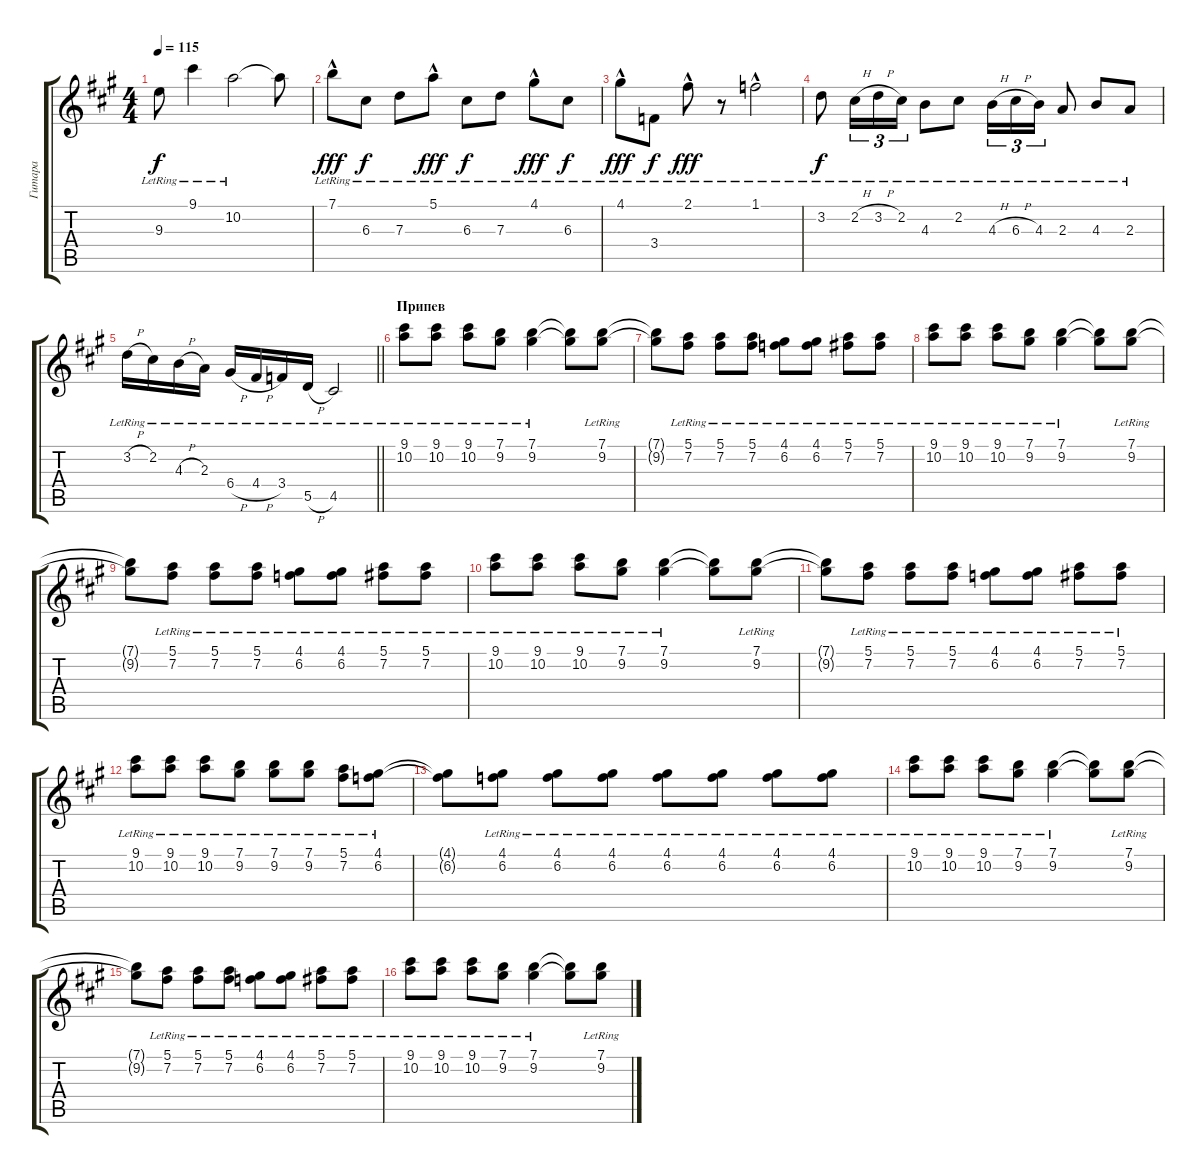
\track ("Гитара" "Гитара") {instrument acousticguitarsteel}
\staff {score tabs}
\tuning (E4 B3 G3 D3 A2 E2) {hide}
\ts (4 4)
\tempo 115
\clef g2
\ks f#minor
9.3{lr}.8{dy f} 9.1{lr}.4 10.2{lr}.2 10.2{t}.8 |
7.1{hac lr}.8{dy fff} 6.3{lr}.8{dy f} 7.3{lr}.8 5.1{hac lr}.8{dy fff} 6.3{lr}.8{dy f} 7.3{lr}.8 4.1{hac lr}.8{dy fff} 6.3{lr}.8{dy f} |
4.1{hac lr}.8{dy fff} 3.4{lr}.8{dy f} 2.1{hac lr}.8{dy fff} r.8 1.1{hac lr}.2 |
3.2{lr}.8{dy f volume 16} 2.2{h lr}.16{tu (3 2)} 3.2{h lr}.16{tu (3 2)} 2.2{lr}.16{tu (3 2)} 4.3{lr}.8 2.2{lr}.8 4.3{h lr}.16{tu (3 2)} 6.3{h lr}.16{tu (3 2)} 4.3{lr}.16{tu (3 2)} 2.3{lr}.8 4.3{lr}.8 2.3{lr}.8 |
\barLineRight lightlight
3.2{h lr}.16 2.2{lr}.16 4.3{h lr}.16 2.3{lr}.16 6.4{h lr}.16 4.4{h lr}.16 3.4{lr}.16 5.5{h lr}.16 4.5{lr}.2 |
\section ("" "Припев")
(9.1{lr} 10.2{lr}).8 (9.1{lr} 10.2{lr}).8 (9.1{lr} 10.2{lr}).8 (7.1{lr} 9.2{lr}).8 (7.1{lr} 9.2{lr}).4 (7.1{t} 9.2{t}).8 (7.1{lr} 9.2{lr}).8 |
(7.1{t} 9.2{t}).8 (5.1{lr} 7.2{lr}).8 (5.1{lr} 7.2{lr}).8 (5.1{lr} 7.2{lr}).8 (4.1{lr} 6.2{lr}).8 (4.1{lr} 6.2{lr}).8 (5.1{lr} 7.2{lr}).8 (5.1{lr} 7.2{lr}).8 |
(9.1{lr} 10.2{lr}).8 (9.1{lr} 10.2{lr}).8 (9.1{lr} 10.2{lr}).8 (7.1{lr} 9.2{lr}).8 (7.1{lr} 9.2{lr}).4 (7.1{t} 9.2{t}).8 (7.1{lr} 9.2{lr}).8 |
(7.1{t} 9.2{t}).8 (5.1{lr} 7.2{lr}).8 (5.1{lr} 7.2{lr}).8 (5.1{lr} 7.2{lr}).8 (4.1{lr} 6.2{lr}).8 (4.1{lr} 6.2{lr}).8 (5.1{lr} 7.2{lr}).8 (5.1{lr} 7.2{lr}).8 |
(9.1{lr} 10.2{lr}).8 (9.1{lr} 10.2{lr}).8 (9.1{lr} 10.2{lr}).8 (7.1{lr} 9.2{lr}).8 (7.1{lr} 9.2{lr}).4 (7.1{t} 9.2{t}).8 (7.1{lr} 9.2{lr}).8 |
(7.1{t} 9.2{t}).8 (5.1{lr} 7.2{lr}).8 (5.1{lr} 7.2{lr}).8 (5.1{lr} 7.2{lr}).8 (4.1{lr} 6.2{lr}).8 (4.1{lr} 6.2{lr}).8 (5.1{lr} 7.2{lr}).8 (5.1{lr} 7.2{lr}).8 |
(9.1{lr} 10.2{lr}).8 (9.1{lr} 10.2{lr}).8 (9.1{lr} 10.2{lr}).8 (7.1{lr} 9.2{lr}).8 (7.1{lr} 9.2{lr}).8 (7.1{lr} 9.2{lr}).8 (5.1{lr} 7.2{lr}).8 (4.1{lr} 6.2{lr}).8 |
(4.1{t} 6.2{t}).8 (4.1{lr} 6.2{lr}).8 (4.1{lr} 6.2{lr}).8 (4.1{lr} 6.2{lr}).8 (4.1{lr} 6.2{lr}).8 (4.1{lr} 6.2{lr}).8 (4.1{lr} 6.2{lr}).8 (4.1{lr} 6.2{lr}).8 |
(9.1{lr} 10.2{lr}).8 (9.1{lr} 10.2{lr}).8 (9.1{lr} 10.2{lr}).8 (7.1{lr} 9.2{lr}).8 (7.1{lr} 9.2{lr}).4 (7.1{t} 9.2{t}).8 (7.1{lr} 9.2{lr}).8 |
(7.1{t} 9.2{t}).8 (5.1{lr} 7.2{lr}).8 (5.1{lr} 7.2{lr}).8 (5.1{lr} 7.2{lr}).8 (4.1{lr} 6.2{lr}).8 (4.1{lr} 6.2{lr}).8 (5.1{lr} 7.2{lr}).8 (5.1{lr} 7.2{lr}).8 |
(9.1{lr} 10.2{lr}).8 (9.1{lr} 10.2{lr}).8 (9.1{lr} 10.2{lr}).8 (7.1{lr} 9.2{lr}).8 (7.1{lr} 9.2{lr}).4 (7.1{t} 9.2{t}).8 (7.1{lr} 9.2{lr}).8
